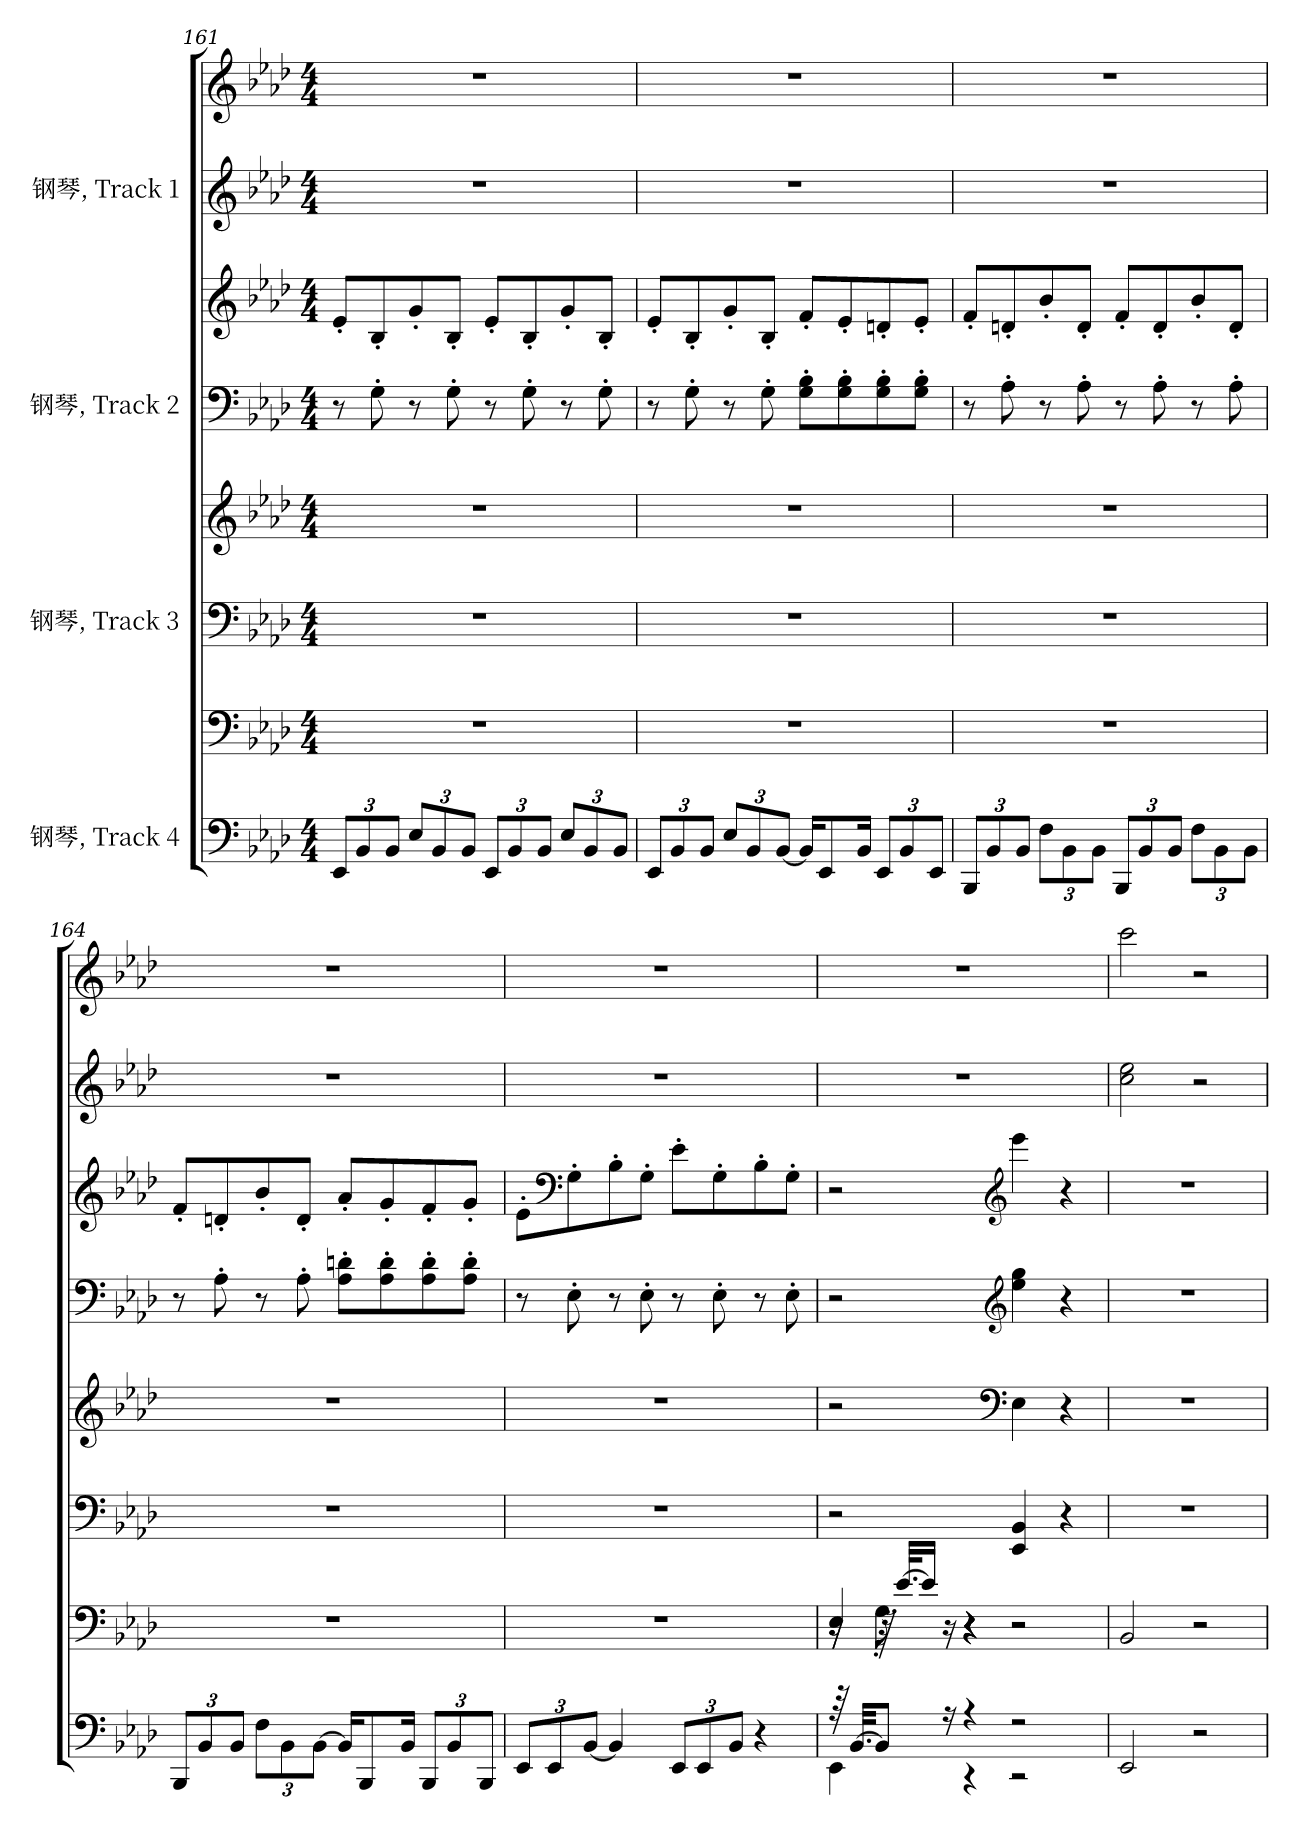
**kern	**kern	**kern	**kern	**kern	**kern	**kern	**kern
*part4	*part4	*part3	*part3	*part2	*part2	*part1	*part1
*staff8	*staff7	*staff6	*staff5	*staff4	*staff3	*staff2	*staff1
*I"钢琴, Track 4	*	*I"钢琴, Track 3	*	*I"钢琴, Track 2	*	*I"钢琴, Track 1	*
*clefF4	*clefF4	*clefF4	*clefG2	*clefF4	*clefG2	*clefG2	*clefG2
*k[b-e-a-d-]	*k[b-e-a-d-]	*k[b-e-a-d-]	*k[b-e-a-d-]	*k[b-e-a-d-]	*k[b-e-a-d-]	*k[b-e-a-d-]	*k[b-e-a-d-]
*M4/4	*M4/4	*M4/4	*M4/4	*M4/4	*M4/4	*M4/4	*M4/4
*Xbrackettup	*	*	*	*	*	*	*
=161	=161	=161	=161	=161	=161	=161	=161
12EE-/L	1r	1r	1r	8r	8e-'/L	1r	1r
12BB-/	.	.	.	.	.	.	.
.	.	.	.	8G'\	8B-'/	.	.
12BB-/J	.	.	.	.	.	.	.
12E-/L	.	.	.	8r	8g'/	.	.
12BB-/	.	.	.	.	.	.	.
.	.	.	.	8G'\	8B-'/J	.	.
12BB-/J	.	.	.	.	.	.	.
12EE-/L	.	.	.	8r	8e-'/L	.	.
12BB-/	.	.	.	.	.	.	.
.	.	.	.	8G'\	8B-'/	.	.
12BB-/J	.	.	.	.	.	.	.
12E-/L	.	.	.	8r	8g'/	.	.
12BB-/	.	.	.	.	.	.	.
.	.	.	.	8G'\	8B-'/J	.	.
12BB-/J	.	.	.	.	.	.	.
=162	=162	=162	=162	=162	=162	=162	=162
12EE-/L	1r	1r	1r	8r	8e-'/L	1r	1r
12BB-/	.	.	.	.	.	.	.
.	.	.	.	8G'\	8B-'/	.	.
12BB-/J	.	.	.	.	.	.	.
12E-/L	.	.	.	8r	8g'/	.	.
12BB-/	.	.	.	.	.	.	.
.	.	.	.	8G'\	8B-'/J	.	.
[12BB-/J	.	.	.	.	.	.	.
16BB-/KL]	.	.	.	8G\' 8B-\'L	8f'/L	.	.
8EE-/	.	.	.	.	.	.	.
.	.	.	.	8G\' 8B-\'	8e-'/	.	.
16BB-/Jk	.	.	.	.	.	.	.
12EE-/L	.	.	.	8G\' 8B-\'	8dn'/	.	.
12BB-/	.	.	.	.	.	.	.
.	.	.	.	8G\' 8B-\'J	8e-'/J	.	.
12EE-/J	.	.	.	.	.	.	.
!!LO:PB:g=z
=163	=163	=163	=163	=163	=163	=163	=163
12BBB-/L	1r	1r	1r	8r	8f'/L	1r	1r
12BB-/	.	.	.	.	.	.	.
.	.	.	.	8A-'\	8dn'/	.	.
12BB-/J	.	.	.	.	.	.	.
12F\L	.	.	.	8r	8b-'/	.	.
12BB-\	.	.	.	.	.	.	.
.	.	.	.	8A-'\	8d'/J	.	.
12BB-\J	.	.	.	.	.	.	.
12BBB-/L	.	.	.	8r	8f'/L	.	.
12BB-/	.	.	.	.	.	.	.
.	.	.	.	8A-'\	8d'/	.	.
12BB-/J	.	.	.	.	.	.	.
12F\L	.	.	.	8r	8b-'/	.	.
12BB-\	.	.	.	.	.	.	.
.	.	.	.	8A-'\	8d'/J	.	.
12BB-\J	.	.	.	.	.	.	.
=164	=164	=164	=164	=164	=164	=164	=164
12BBB-/L	1r	1r	1r	8r	8f'/L	1r	1r
12BB-/	.	.	.	.	.	.	.
.	.	.	.	8A-'\	8dn'/	.	.
12BB-/J	.	.	.	.	.	.	.
12F\L	.	.	.	8r	8b-'/	.	.
12BB-\	.	.	.	.	.	.	.
.	.	.	.	8A-'\	8d'/J	.	.
[12BB-\J	.	.	.	.	.	.	.
16BB-/KL]	.	.	.	8A-\' 8dn\'L	8a-'/L	.	.
8BBB-/	.	.	.	.	.	.	.
.	.	.	.	8A-\' 8d\'	8g'/	.	.
16BB-/Jk	.	.	.	.	.	.	.
12BBB-/L	.	.	.	8A-\' 8d\'	8f'/	.	.
12BB-/	.	.	.	.	.	.	.
.	.	.	.	8A-\' 8d\'J	8g'/J	.	.
12BBB-/J	.	.	.	.	.	.	.
=165	=165	=165	=165	=165	=165	=165	=165
12EE-/L	1r	1r	1r	8r	8e-'\L	1r	1r
12EE-/	.	.	.	.	.	.	.
*	*	*	*	*	*clefF4	*	*
.	.	.	.	8E-'\	8G'\	.	.
[12BB-/J	.	.	.	.	.	.	.
4BB-/]	.	.	.	8r	8B-'\	.	.
.	.	.	.	8E-'\	8G'\J	.	.
12EE-/L	.	.	.	8r	8e-'\L	.	.
12EE-/	.	.	.	.	.	.	.
.	.	.	.	8E-'\	8G'\	.	.
12BB-/J	.	.	.	.	.	.	.
4r	.	.	.	8r	8B-'\	.	.
.	.	.	.	8E-'\	8G'\J	.	.
!!LO:PB:g=z
=166	=166	=166	=166	=166	=166	=166	=166
*^	*^	*	*	*	*	*	*
*	*	*	*^	*	*	*	*	*	*
64r	4EE-\	16r	16r	4E-/	2r	2r	2r	2r	1r	1r
[32.BB-/KKL	.	.	.	.	.	.	.	.	.	.
8BB-/J]	.	64r	8.G'\	.	.	.	.	.	.	.
.	.	[32.e-/KLL	.	.	.	.	.	.	.	.
.	.	16e-/JJ]	.	.	.	.	.	.	.	.
16r	.	16r	.	.	.	.	.	.	.	.
4r	4r	4r	4r	4r	.	.	.	.	.	.
*	*	*	*	*	*	*clefF4	*clefG2	*clefG2	*	*
2r	2r	2r	2r	2r	4EE-/ 4BB-/	4E-\	4ee-\ 4gg\	4eee-\	.	.
.	.	.	.	.	4r	4r	4r	4r	.	.
*v	*v	*	*	*	*	*	*	*	*	*
*	*v	*v	*v	*	*	*	*	*	*
=167	=167	=167	=167	=167	=167	=167	=167
2EE-/	2BB-/	1r	1r	1r	1r	2cc\ 2ee-\	2ccc\
2r	2r	.	.	.	.	2r	2r
=	=	=	=	=	=	=	=
*-	*-	*-	*-	*-	*-	*-	*-
